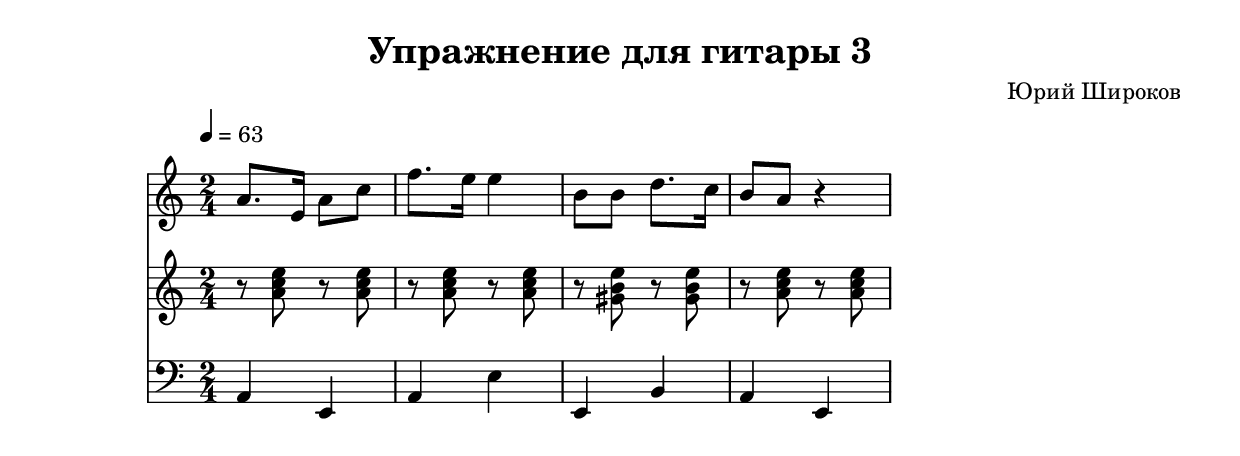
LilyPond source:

\header {
	title = "Упражнение для гитары 3"
	composer = "Юрий Широков"
}

\version "2.10.33"

lnotesa = \relative c'' {
  \time 2/4 
  \key c \major
  \tempo 4 = 63
  \override Fingering #'add-stem-support = ##t
  a8. e16 a8 c f8. e16 e4 b8 b d8. c16 b8 a8 r4  
}

lnotesb = \relative c'' {
  \time 2/4 
  \key c \major
  r8 <a c e>8 r8 <a c e>8 r8 <a c e>8 r8 <a c e>8 r8 <gis b e>8 r8 <gis b e>8 r8 <a c e>8 r8 <a c e>8
}

lnotesc = \relative c {
  \time 2/4 
  \key c \major
  \clef bass
  a4 e4 a4 e'4 e,4 b'4 a4 e4
}

\score {
  <<
    \override Score.MetronomeMark #'padding = #3.0 
    \new Staff = "voice1" \lnotesa
    \new Staff = "voice2" \lnotesb
    \new Staff = "voice3" \lnotesc
  >>
  \midi{}
  \layout{}
}
